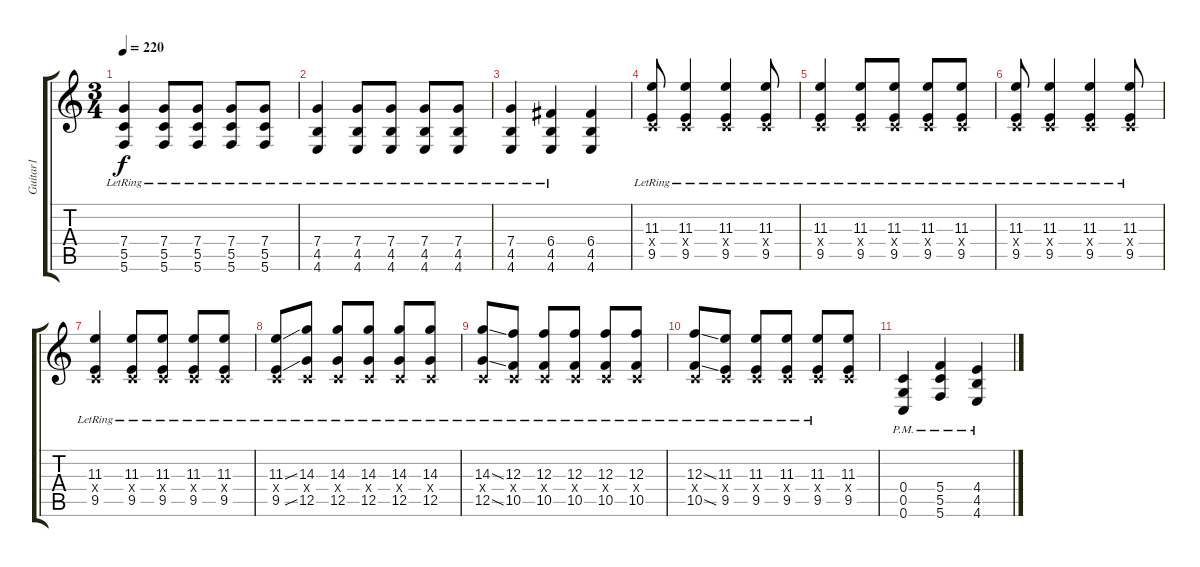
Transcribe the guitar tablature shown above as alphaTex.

\track ("Guitar1" "Guitar1") {instrument distortionguitar}
\staff {score tabs}
\tuning (D4 A3 F3 C3 G2 C2) {hide}
\ts (3 4)
\tempo 220
\clef g2
\ks c
(7.4{lr} 5.5{lr} 5.6{lr}).4{dy f} (7.4{lr} 5.5{lr} 5.6{lr}).8 (7.4{lr} 5.5{lr} 5.6{lr}).8 (7.4{lr} 5.5{lr} 5.6{lr}).8 (7.4{lr} 5.5{lr} 5.6{lr}).8 |
(7.4{lr} 4.5{lr} 4.6{lr}).4 (7.4{lr} 4.5{lr} 4.6{lr}).8 (7.4{lr} 4.5{lr} 4.6{lr}).8 (7.4{lr} 4.5{lr} 4.6{lr}).8 (7.4{lr} 4.5{lr} 4.6{lr}).8 |
(7.4{lr} 4.5{lr} 4.6{lr}).4 (6.4{lr} 4.5{lr} 4.6{lr}).4 (6.4 4.5 4.6).4 |
(11.3{lr} 0.4{x} 9.5{lr}).8 (11.3{lr} 0.4{x} 9.5{lr}).4 (11.3{lr} 0.4{x} 9.5{lr}).4 (11.3{lr} 0.4{x} 9.5{lr}).8 |
(11.3{lr} 0.4{x} 9.5{lr}).4 (11.3{lr} 0.4{x} 9.5{lr}).8 (11.3{lr} 0.4{x} 9.5{lr}).8 (11.3{lr} 0.4{x} 9.5{lr}).8 (11.3{lr} 0.4{x} 9.5{lr}).8 |
(11.3{lr} 0.4{x} 9.5{lr}).8 (11.3{lr} 0.4{x} 9.5{lr}).4 (11.3{lr} 0.4{x} 9.5{lr}).4 (11.3{lr} 0.4{x} 9.5{lr}).8 |
(11.3{lr} 0.4{x} 9.5{lr}).4 (11.3{lr} 0.4{x} 9.5{lr}).8 (11.3{lr} 0.4{x} 9.5{lr}).8 (11.3{lr} 0.4{x} 9.5{lr}).8 (11.3{lr} 0.4{x} 9.5{lr}).8 |
(11.3{ss lr} 0.4{x} 9.5{ss lr}).8 (14.3{lr} 0.4{x} 12.5{lr}).8 (14.3{lr} 0.4{x} 12.5{lr}).8 (14.3{lr} 0.4{x} 12.5{lr}).8 (14.3{lr} 0.4{x} 12.5{lr}).8 (14.3{lr} 0.4{x} 12.5{lr}).8 |
(14.3{ss lr} 0.4{x} 12.5{ss lr}).8 (12.3{lr} 0.4{x} 10.5{lr}).8 (12.3{lr} 0.4{x} 10.5{lr}).8 (12.3{lr} 0.4{x} 10.5{lr}).8 (12.3{lr} 0.4{x} 10.5{lr}).8 (12.3{lr} 0.4{x} 10.5{lr}).8 |
(12.3{ss lr} 0.4{x} 10.5{ss lr}).8 (11.3{lr} 0.4{x} 9.5{lr}).8 (11.3{lr} 0.4{x} 9.5{lr}).8 (11.3{lr} 0.4{x} 9.5{lr}).8 (11.3{lr} 0.4{x} 9.5{lr}).8 (11.3 0.4{x} 9.5).8 |
(0.4{pm} 0.5{pm} 0.6{pm}).4 (5.4{pm} 5.5{pm} 5.6{pm}).4 (4.4{pm} 4.5{pm} 4.6{pm}).4
